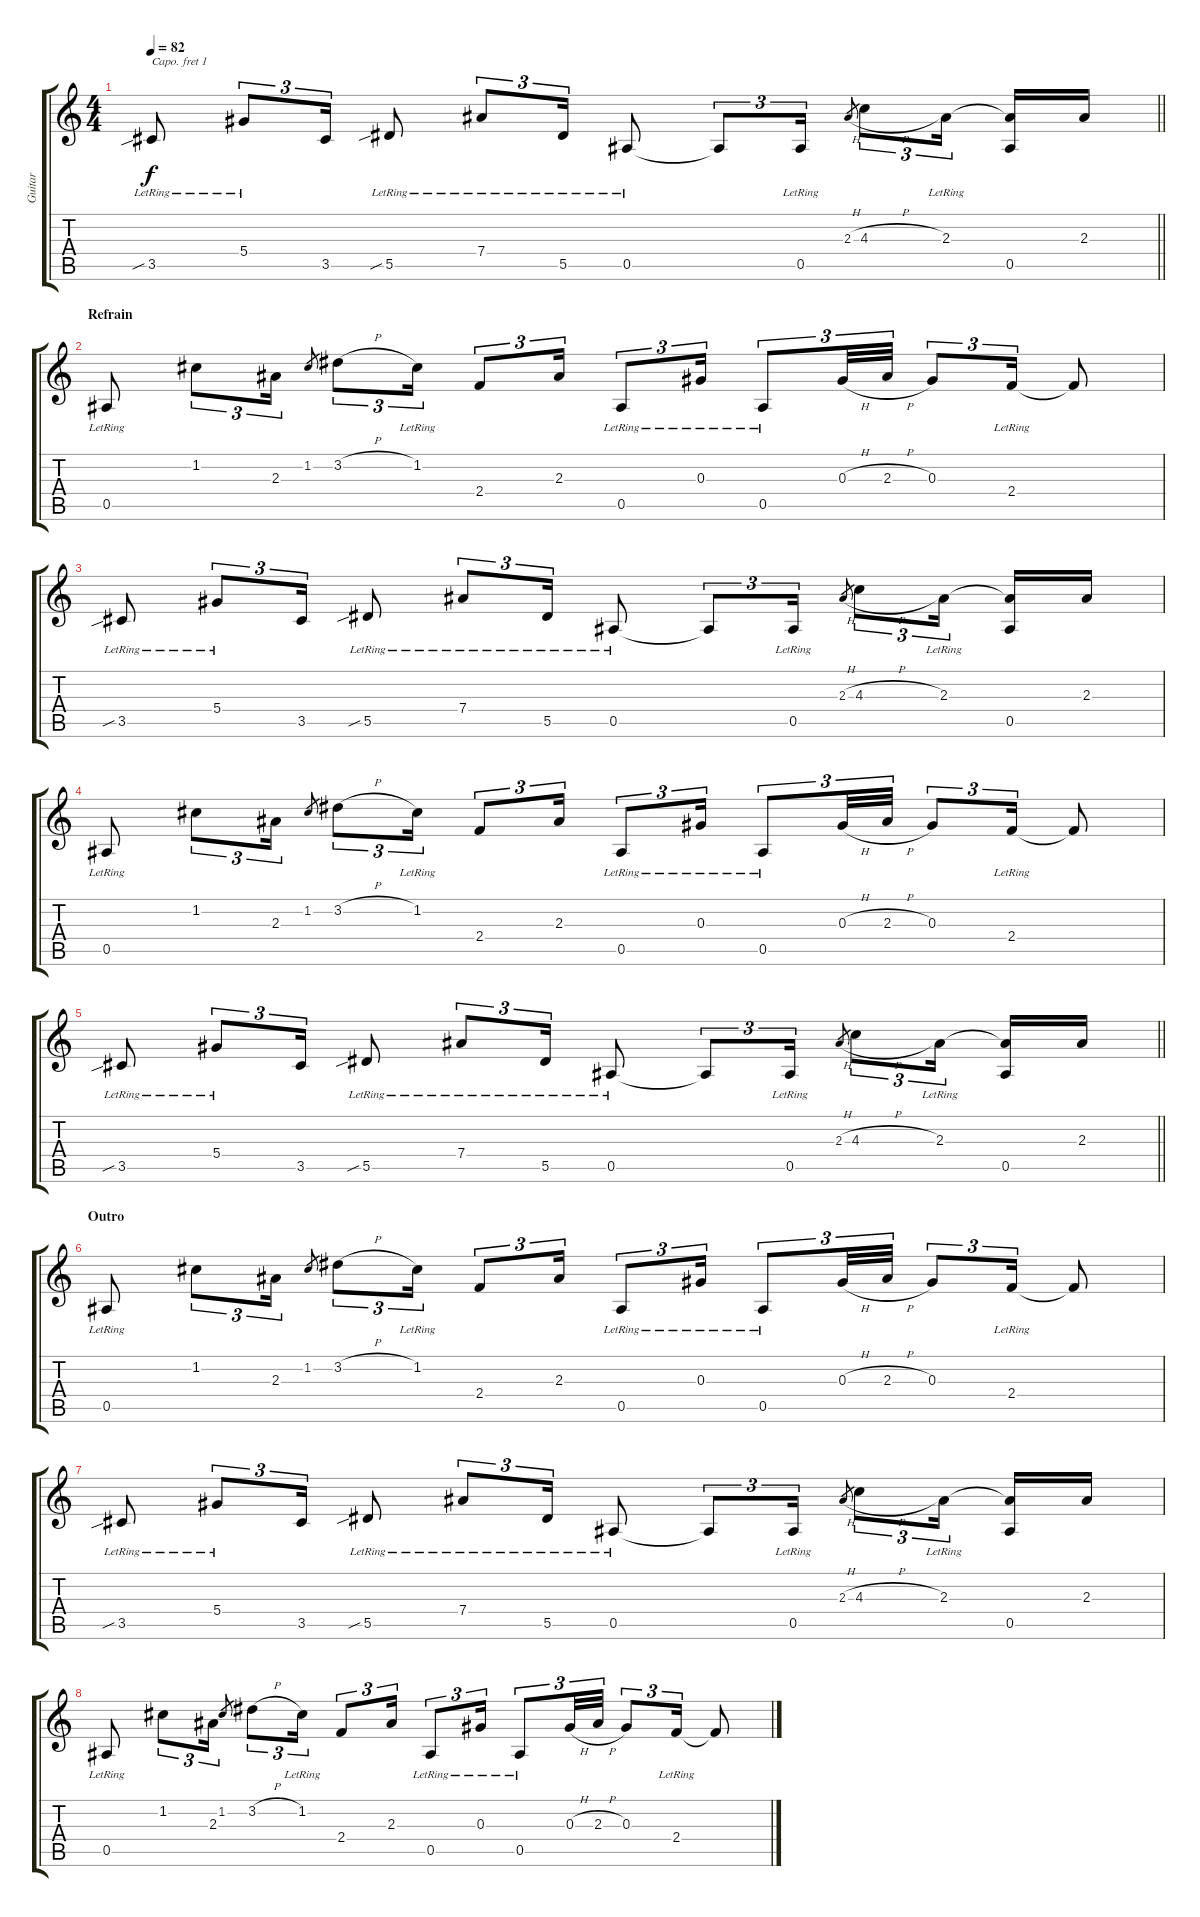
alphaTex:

\track ("Guitar" "Guitar") {instrument electricguitarjazz}
\staff {score tabs}
\capo 1
\tuning (E4 B3 G3 D3 A2 E2) {hide}
\ts (4 4)
\tempo 82
\clef g2
\barLineRight lightlight
\ks c
3.5{sib lr}.8{dy f} 5.4{lr}.8{tu (3 2)} 3.5.16{tu (3 2)} 5.5{sib lr}.8 7.4{lr}.8{tu (3 2)} 5.5{lr}.16{tu (3 2)} 0.5{lr}.8 0.5{t}.8{tu (3 2)} 0.5{lr}.16{tu (3 2)} 2.3{h}.8{gr} 4.3{h}.8{tu (3 2)} 2.3{lr}.16{tu (3 2) beam splitsecondary} (2.3{t} 0.5).16 2.3.16 |
\section ("" "Refrain")
0.5{lr}.8 1.2.8{tu (3 2)} 2.3.16{tu (3 2)} 1.2.8{gr} 3.2{h}.8{tu (3 2)} 1.2{lr}.16{tu (3 2)} 2.4.8{tu (3 2)} 2.3.16{tu (3 2)} 0.5{lr}.8{tu (3 2)} 0.3{lr}.16{tu (3 2)} 0.5{lr}.8{tu (3 2)} 0.3{h}.32{tu (3 2)} 2.3{h}.32{tu (3 2)} 0.3.8{tu (3 2)} 2.4{lr}.16{tu (3 2)} 2.4{t}.8 |
3.5{sib lr}.8 5.4{lr}.8{tu (3 2)} 3.5.16{tu (3 2)} 5.5{sib lr}.8 7.4{lr}.8{tu (3 2)} 5.5{lr}.16{tu (3 2)} 0.5{lr}.8 0.5{t}.8{tu (3 2)} 0.5{lr}.16{tu (3 2)} 2.3{h}.8{gr} 4.3{h}.8{tu (3 2)} 2.3{lr}.16{tu (3 2) beam splitsecondary} (2.3{t} 0.5).16 2.3.16 |
0.5{lr}.8 1.2.8{tu (3 2)} 2.3.16{tu (3 2)} 1.2.8{gr} 3.2{h}.8{tu (3 2)} 1.2{lr}.16{tu (3 2)} 2.4.8{tu (3 2)} 2.3.16{tu (3 2)} 0.5{lr}.8{tu (3 2)} 0.3{lr}.16{tu (3 2)} 0.5{lr}.8{tu (3 2)} 0.3{h}.32{tu (3 2)} 2.3{h}.32{tu (3 2)} 0.3.8{tu (3 2)} 2.4{lr}.16{tu (3 2)} 2.4{t}.8 |
\barLineRight lightlight
3.5{sib lr}.8 5.4{lr}.8{tu (3 2)} 3.5.16{tu (3 2)} 5.5{sib lr}.8 7.4{lr}.8{tu (3 2)} 5.5{lr}.16{tu (3 2)} 0.5{lr}.8 0.5{t}.8{tu (3 2)} 0.5{lr}.16{tu (3 2)} 2.3{h}.8{gr} 4.3{h}.8{tu (3 2)} 2.3{lr}.16{tu (3 2) beam splitsecondary} (2.3{t} 0.5).16 2.3.16 |
\section ("" "Outro")
0.5{lr}.8 1.2.8{tu (3 2)} 2.3.16{tu (3 2)} 1.2.8{gr} 3.2{h}.8{tu (3 2)} 1.2{lr}.16{tu (3 2)} 2.4.8{tu (3 2)} 2.3.16{tu (3 2)} 0.5{lr}.8{tu (3 2)} 0.3{lr}.16{tu (3 2)} 0.5{lr}.8{tu (3 2)} 0.3{h}.32{tu (3 2)} 2.3{h}.32{tu (3 2)} 0.3.8{tu (3 2)} 2.4{lr}.16{tu (3 2)} 2.4{t}.8 |
3.5{sib lr}.8 5.4{lr}.8{tu (3 2)} 3.5.16{tu (3 2)} 5.5{sib lr}.8 7.4{lr}.8{tu (3 2)} 5.5{lr}.16{tu (3 2)} 0.5{lr}.8 0.5{t}.8{tu (3 2)} 0.5{lr}.16{tu (3 2)} 2.3{h}.8{gr} 4.3{h}.8{tu (3 2)} 2.3{lr}.16{tu (3 2) beam splitsecondary} (2.3{t} 0.5).16 2.3.16 |
0.5{lr}.8 1.2.8{tu (3 2)} 2.3.16{tu (3 2)} 1.2.8{gr} 3.2{h}.8{tu (3 2)} 1.2{lr}.16{tu (3 2)} 2.4.8{tu (3 2)} 2.3.16{tu (3 2)} 0.5{lr}.8{tu (3 2)} 0.3{lr}.16{tu (3 2)} 0.5{lr}.8{tu (3 2)} 0.3{h}.32{tu (3 2)} 2.3{h}.32{tu (3 2)} 0.3.8{tu (3 2)} 2.4{lr}.16{tu (3 2)} 2.4{t}.8
